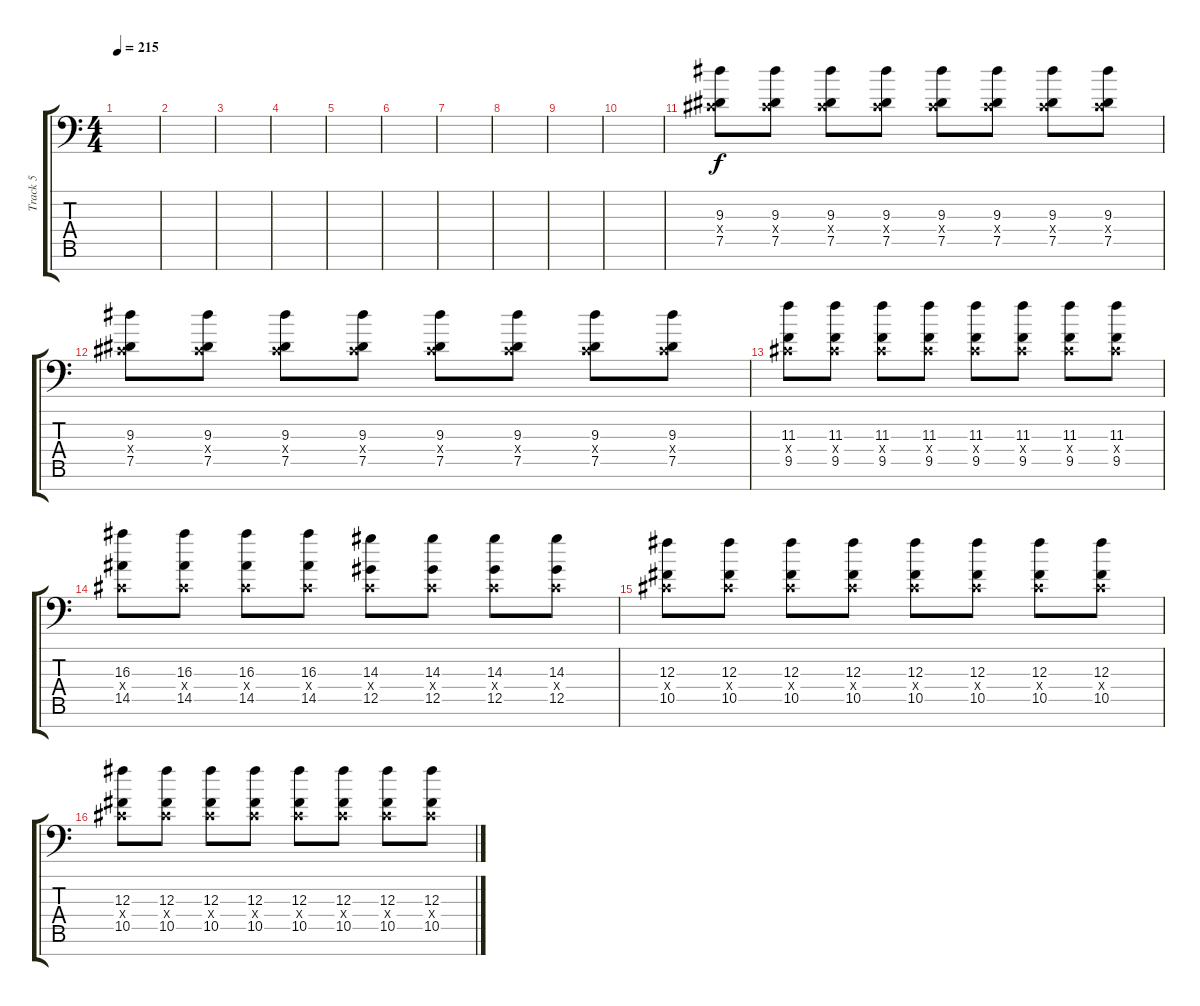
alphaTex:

\track ("Track 5" "Track 5") {instrument overdrivenguitar}
\staff {score tabs}
\tuning (Eb4 Bb3 Gb3 Db3 Ab2 Eb2 Bb1) {hide}
\ts (4 4)
\tempo 215
\clef f4
\ks c
|
|
|
|
|
|
|
|
|
|
(9.3 0.4{x} 7.5).8 (9.3 0.4{x} 7.5).8 (9.3 0.4{x} 7.5).8 (9.3 0.4{x} 7.5).8 (9.3 0.4{x} 7.5).8 (9.3 0.4{x} 7.5).8 (9.3 0.4{x} 7.5).8 (9.3 0.4{x} 7.5).8 |
(9.3 0.4{x} 7.5).8 (9.3 0.4{x} 7.5).8 (9.3 0.4{x} 7.5).8 (9.3 0.4{x} 7.5).8 (9.3 0.4{x} 7.5).8 (9.3 0.4{x} 7.5).8 (9.3 0.4{x} 7.5).8 (9.3 0.4{x} 7.5).8 |
(11.3 0.4{x} 9.5).8 (11.3 0.4{x} 9.5).8 (11.3 0.4{x} 9.5).8 (11.3 0.4{x} 9.5).8 (11.3 0.4{x} 9.5).8 (11.3 0.4{x} 9.5).8 (11.3 0.4{x} 9.5).8 (11.3 0.4{x} 9.5).8 |
(16.3 0.4{x} 14.5).8 (16.3 0.4{x} 14.5).8 (16.3 0.4{x} 14.5).8 (16.3 0.4{x} 14.5).8 (14.3 0.4{x} 12.5).8 (14.3 0.4{x} 12.5).8 (14.3 0.4{x} 12.5).8 (14.3 0.4{x} 12.5).8 |
(12.3 0.4{x} 10.5).8 (12.3 0.4{x} 10.5).8 (12.3 0.4{x} 10.5).8 (12.3 0.4{x} 10.5).8 (12.3 0.4{x} 10.5).8 (12.3 0.4{x} 10.5).8 (12.3 0.4{x} 10.5).8 (12.3 0.4{x} 10.5).8 |
(12.3 0.4{x} 10.5).8 (12.3 0.4{x} 10.5).8 (12.3 0.4{x} 10.5).8 (12.3 0.4{x} 10.5).8 (12.3 0.4{x} 10.5).8 (12.3 0.4{x} 10.5).8 (12.3 0.4{x} 10.5).8 (12.3 0.4{x} 10.5).8
